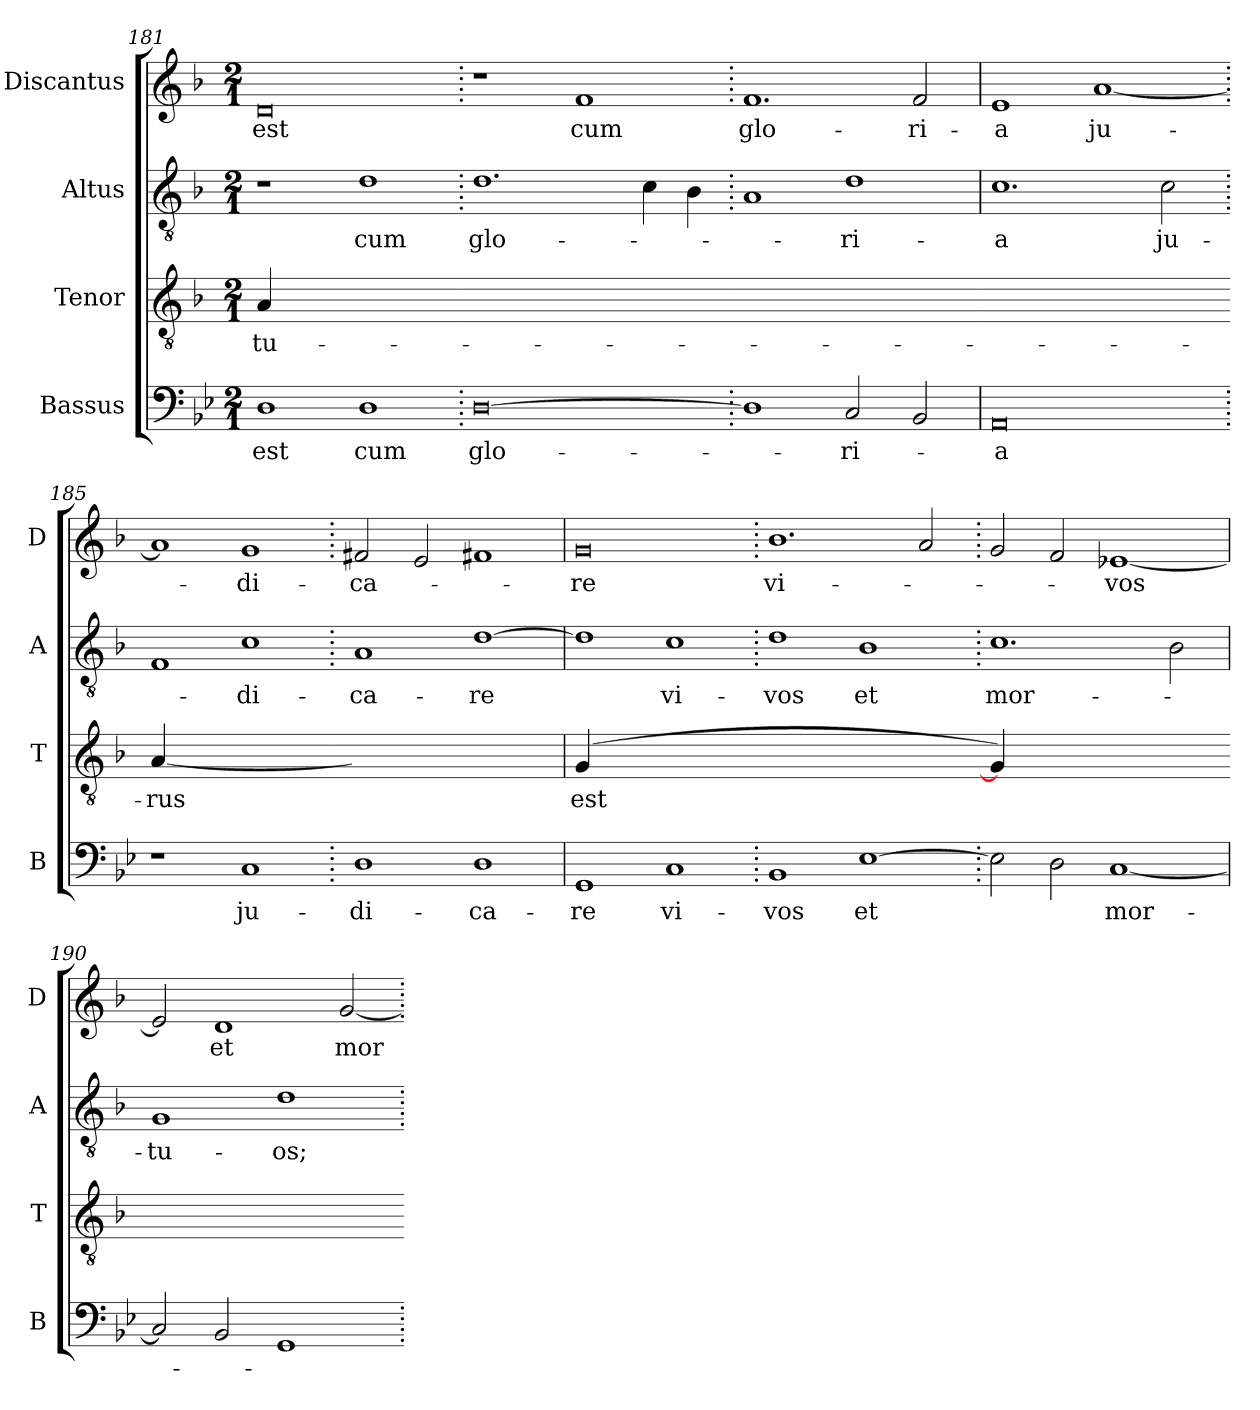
**kern	**text	**kern	**text	**kern	**text	**kern	**text
*part4	*part4	*part3	*part3	*part2	*part2	*part1	*part1
*staff4	*staff4	*staff3	*staff3	*staff2	*staff2	*staff1	*staff1
*I"Bassus	*	*I"Tenor	*	*I"Altus	*	*I"Discantus	*
*I'B	*	*I'T	*	*I'A	*	*I'D	*
*clefF4	*	*clefGv2	*	*clefGv2	*	*clefG2	*
*k[b-e-]	*	*k[b-]	*	*k[b-]	*	*k[b-]	*
*M2/1	*	*M2/1	*	*M2/1	*	*M2/1	*
=181	=181	=181	=181	=181	=181	=181	=181
!	!	!LO:N:vis=4	!	!	!	!	!
1D	est	[y0A	-tu-	1r	.	0d	est
1D	cum	.	.	1d	cum	.	.
=182.	=182.	=182-	=182.	=182.	=182.	=182.	=182.
!	!	!LO:N:vis=4	!	!	!	!	!
[0D	glo-	0Ayy_y	.	1.d	glo-	1r	.
.	.	.	.	.	.	1f	cum
.	.	.	.	4c	.	.	.
.	.	.	.	4B-	.	.	.
=183.	=183.	=183-	=183.	=183.	=183.	=183.	=183.
!	!	!LO:N:vis=4	!	!	!	!	!
1D]	.	0Ayy_	.	1A	.	1.f	glo-
2C	-ri-	.	.	1d	-ri-	.	.
2BB-	.	.	.	.	.	2f	-ri-
=184	=184	=184-	=184	=184	=184	=184	=184
!	!	!LO:N:vis=4	!	!	!	!	!
0AA	-a	0Ayy]	.	1.c	-a	1e	-a
.	.	.	.	.	.	[1a	ju-
.	.	.	.	2c	ju-	.	.
=185.	=185.	=185-	=185.	=185.	=185.	=185.	=185.
!	!	!LO:N:vis=4	!	!	!	!	!
1r	.	[0A	-rus	1F	.	1a]	.
1C	ju-	.	.	1c	-di-	1g	-di-
=186.	=186.	=186-	=186.	=186.	=186.	=186.	=186.
!	!	!LO:N:vis=4	!	!	!	!	!
1D	-di-	0Ayy]	.	1A	-ca-	2f#X	-ca-
.	.	.	.	.	.	2e	.
1D	-ca-	.	.	[1d	-re	1f#X	.
=187	=187	=187	=187	=187	=187	=187	=187
!	!	!LO:N:vis=4	!	!	!	!	!
1GG	-re	([y0G	est	1d]	.	0g	-re
1C	vi-	.	.	1c	vi-	.	.
=188.	=188.	=188-	=188.	=188.	=188.	=188.	=188.
!	!	!LO:N:vis=4	!	!	!	!	!
1BB-	-vos	0Gyy_y	.	1d	-vos	1.b-	vi-
[1E-	et	.	.	1B-	et	.	.
.	.	.	.	.	.	2a	.
=189.	=189.	=189-	=189.	=189.	=189.	=189.	=189.
!	!	!LO:N:vis=4	!	!	!	!	!
2E-]	.	0G_y)	.	1.c	mor-	2g	.
2D	.	.	.	.	.	2f	.
[1C	mor-	.	.	.	.	[1e-X	-vos
.	.	.	.	2B-	.	.	.
=190	=190	=190-	=190	=190	=190	=190	=190
!	!	!LO:N:vis=4	!	!	!	!	!
2C]	.	0Gyy_	.	1G	-tu-	2e-]	.
2BB-	.	.	.	.	.	1d	et
1GG	.	.	.	1d	-os;	.	.
.	.	.	.	.	.	[2g	mor-
=.	=.	=-	=.	=.	=.	=.	=.
*-	*-	*-	*-	*-	*-	*-	*-
